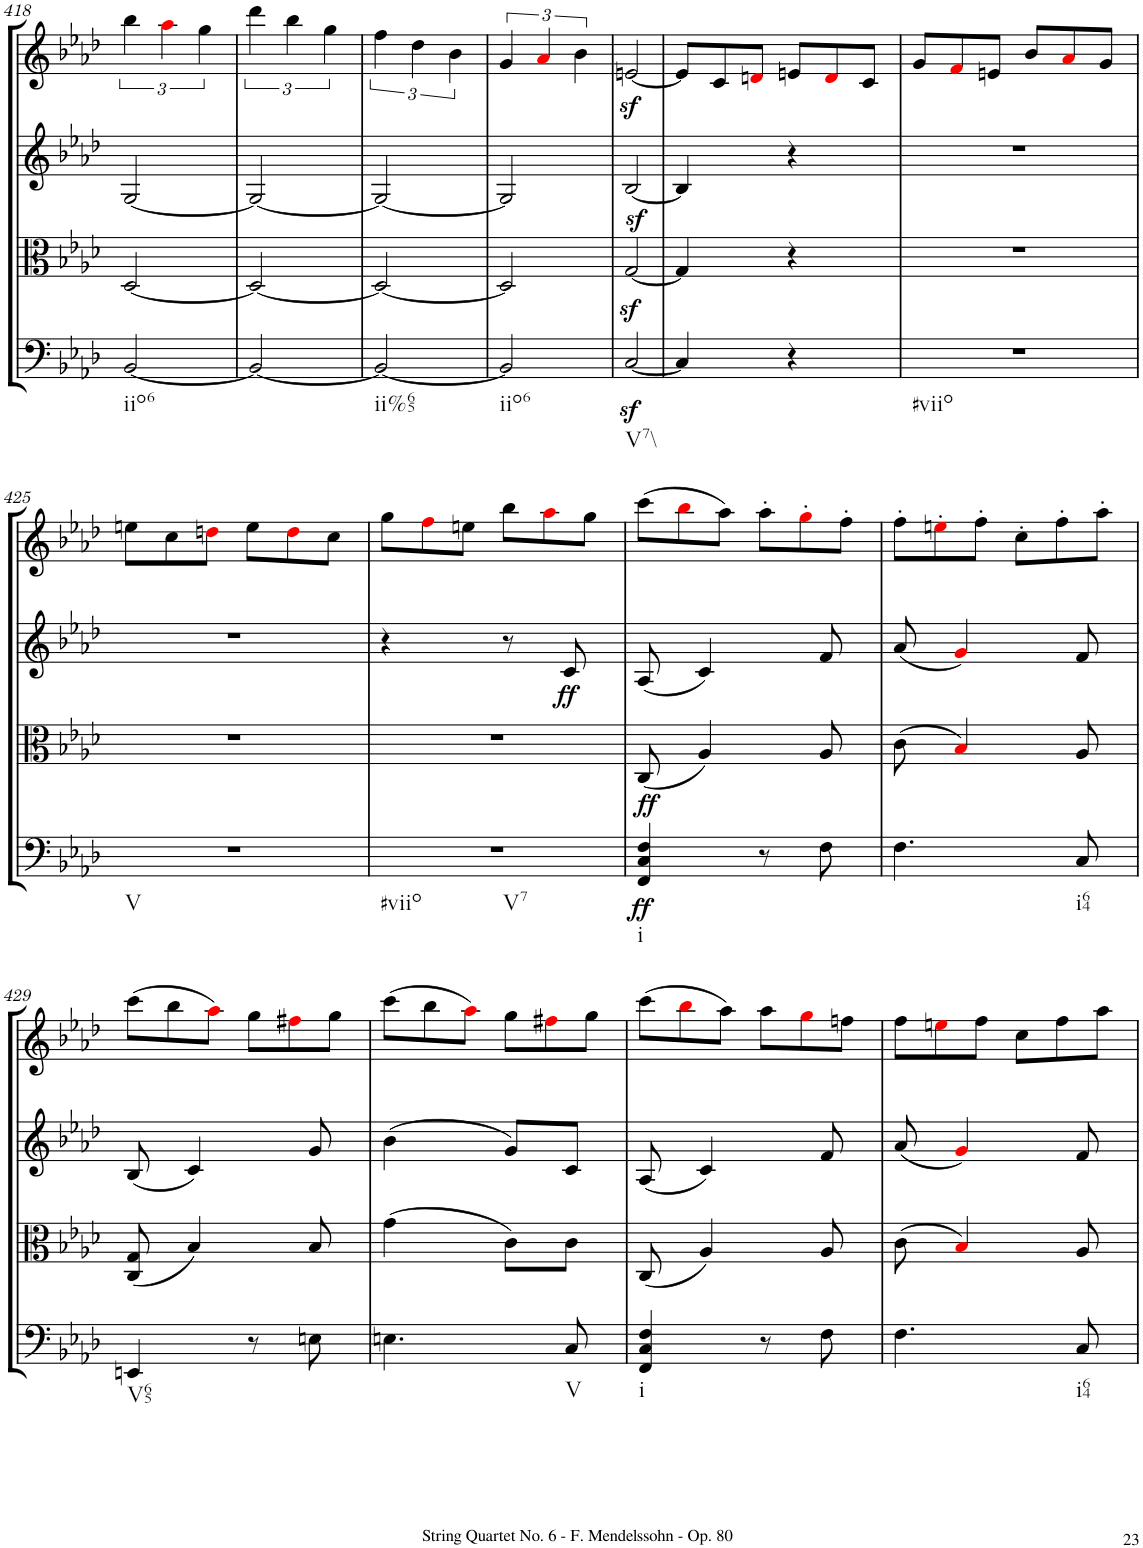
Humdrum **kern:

**kern	**dynam	**kern	**dynam	**kern	**dynam	**kern
*part4	*part4	*part3	*part3	*part2	*part2	*part1
*staff4	*staff4	*staff3	*staff3	*staff2	*staff2	*staff1
*I"Violoncello	*	*I"Viola	*	*I"Violino II	*	*I"Violino I
*I'Vc	*	*I'Vla	*	*I'Vln	*	*I'Vln
!!LO:PB:g=z
*clefF4	*	*clefC3	*	*clefG2	*	*clefG2
*k[b-e-a-d-]	*	*k[b-e-a-d-]	*	*k[b-e-a-d-]	*	*k[b-e-a-d-]
*M2/4	*	*M2/4	*	*M2/4	*	*M2/4
=418	=418	=418	=418	=418	=418	=418
[2BB-/	.	[2D-/	.	[2G/	.	6bb-\
.	.	.	.	.	.	6aa-i\
.	.	.	.	.	.	6gg\
=419	=419	=419	=419	=419	=419	=419
2BB-/_	.	2D-/_	.	2G/_	.	6ddd-\
.	.	.	.	.	.	6bb-\
.	.	.	.	.	.	6gg\
=420	=420	=420	=420	=420	=420	=420
2BB-/_	.	2D-/_	.	2G/_	.	6ff\
.	.	.	.	.	.	6dd-\
.	.	.	.	.	.	6b-\
=421	=421	=421	=421	=421	=421	=421
2BB-/]	.	2D-/]	.	2G/]	.	6g/
.	.	.	.	.	.	6a-i/
.	.	.	.	.	.	6b-\
=422	=422	=422	=422	=422	=422	=422
[2Cz</	.	[2Gz</	.	[2B-z</	.	[2enz</
=423	=423	=423	=423	=423	=423	=423
*	*	*	*	*	*	*Xtuplet
4C/]	.	4G/]	.	4B-/]	.	12e/L]
.	.	.	.	.	.	12c/
.	.	.	.	.	.	12dni/J
4r	.	4r	.	4r	.	12en/L
.	.	.	.	.	.	12di/
.	.	.	.	.	.	12c/J
=424	=424	=424	=424	=424	=424	=424
2r	.	2r	.	2r	.	12g/L
.	.	.	.	.	.	12fi/
.	.	.	.	.	.	12en/J
.	.	.	.	.	.	12b-/L
.	.	.	.	.	.	12a-i/
.	.	.	.	.	.	12g/J
!!LO:LB:g=z
=425	=425	=425	=425	=425	=425	=425
2r	.	2r	.	2r	.	12een\L
.	.	.	.	.	.	12cc\
.	.	.	.	.	.	12ddni\J
.	.	.	.	.	.	12ee\L
.	.	.	.	.	.	12ddi\
.	.	.	.	.	.	12cc\J
=426	=426	=426	=426	=426	=426	=426
2r	.	2r	.	4r	.	12gg\L
.	.	.	.	.	.	12ffi\
.	.	.	.	.	.	12een\J
.	.	.	.	8r	.	12bb-\L
.	.	.	.	.	.	12aa-i\
!	!	!	!	!	!LO:DY:b	!
.	.	.	.	8c/	ff	.
.	.	.	.	.	.	12gg\J
=427	=427	=427	=427	=427	=427	=427
!	!LO:DY:b	!	!LO:DY:b	!	!	!
4FF/ 4C/ 4F/	ff	(8C/	ff	(8A-/	.	(12ccc\L
.	.	.	.	.	.	12bb-i\
.	.	4A-/)	.	4c/)	.	.
.	.	.	.	.	.	12aa-\J)
8r	.	.	.	.	.	12aa-'\L
.	.	.	.	.	.	12gg'i\
8F\	.	8A-/	.	8f/	.	.
.	.	.	.	.	.	12ff'\J
=428	=428	=428	=428	=428	=428	=428
4.F\	.	(8c\	.	(8a-/	.	12ff'\L
.	.	.	.	.	.	12een'i\
.	.	4B-i/)	.	4gi/)	.	.
.	.	.	.	.	.	12ff'\J
.	.	.	.	.	.	12cc'\L
.	.	.	.	.	.	12ff'\
8C/	.	8A-/	.	8f/	.	.
.	.	.	.	.	.	12aa-'\J
!!LO:LB:g=z
=429	=429	=429	=429	=429	=429	=429
4EEn/	.	(8C/ 8G/	.	(8B-/	.	(12ccc\L
.	.	.	.	.	.	12bb-\
.	.	4B-/)	.	4c/)	.	.
.	.	.	.	.	.	12aa-i\J)
8r	.	.	.	.	.	12gg\L
.	.	.	.	.	.	12ff#Xi\
8En\	.	8B-/	.	8g/	.	.
.	.	.	.	.	.	12gg\J
=430	=430	=430	=430	=430	=430	=430
4.En\	.	(4g\	.	(4b-\	.	(12ccc\L
.	.	.	.	.	.	12bb-\
.	.	.	.	.	.	12aa-i\J)
.	.	8c\L)	.	8g/L)	.	12gg\L
.	.	.	.	.	.	12ff#Xi\
8C/	.	8c\J	.	8c/J	.	.
.	.	.	.	.	.	12gg\J
=431	=431	=431	=431	=431	=431	=431
4FF/ 4C/ 4F/	.	(8C/	.	(8A-/	.	(12ccc\L
.	.	.	.	.	.	12bb-i\
.	.	4A-/)	.	4c/)	.	.
.	.	.	.	.	.	12aa-\J)
8r	.	.	.	.	.	12aa-\L
.	.	.	.	.	.	12ggi\
8F\	.	8A-/	.	8f/	.	.
.	.	.	.	.	.	12ffn\J
=432	=432	=432	=432	=432	=432	=432
4.F\	.	(8c\	.	(8a-/	.	12ff\L
.	.	.	.	.	.	12eeni\
.	.	4B-i/)	.	4gi/)	.	.
.	.	.	.	.	.	12ff\J
.	.	.	.	.	.	12cc\L
.	.	.	.	.	.	12ff\
8C/	.	8A-/	.	8f/	.	.
.	.	.	.	.	.	12aa-\J
=	=	=	=	=	=	=
*-	*-	*-	*-	*-	*-	*-
